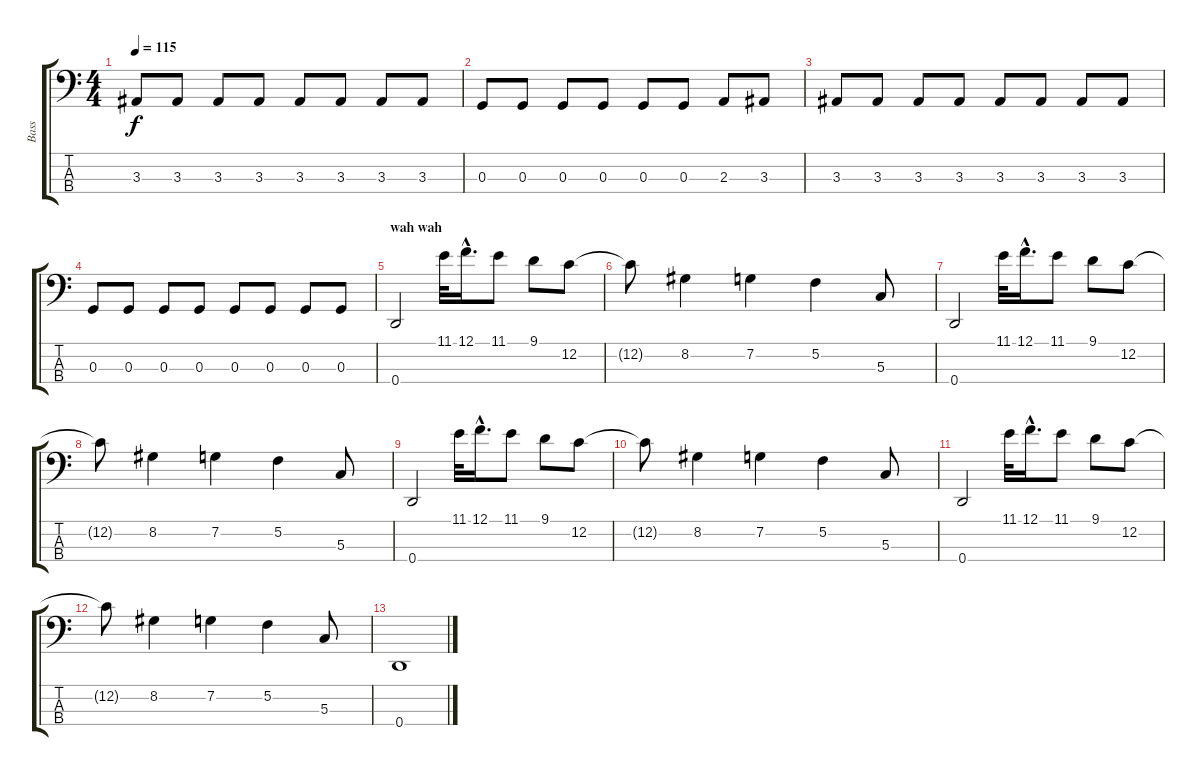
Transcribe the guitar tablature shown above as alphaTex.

\track ("Bass" "Bass") {instrument electricbassfinger}
\staff {score tabs}
\tuning (F2 C2 G1 D1) {hide}
\ts (4 4)
\tempo 115
\clef f4
\ks c
3.3.8{dy f} 3.3.8 3.3.8 3.3.8 3.3.8 3.3.8 3.3.8 3.3.8 |
0.3.8 0.3.8 0.3.8 0.3.8 0.3.8 0.3.8 2.3.8 3.3.8 |
3.3.8 3.3.8 3.3.8 3.3.8 3.3.8 3.3.8 3.3.8 3.3.8 |
0.3.8 0.3.8 0.3.8 0.3.8 0.3.8 0.3.8 0.3.8 0.3.8 |
\section ("" "wah wah")
0.4.2 11.1.32 12.1{hac}.16{d} 11.1.8 9.1.8 12.2.8 |
12.2{t}.8 8.2.4 7.2.4 5.2.4 5.3.8 |
0.4.2 11.1.32 12.1{hac}.16{d} 11.1.8 9.1.8 12.2.8 |
12.2{t}.8 8.2.4 7.2.4 5.2.4 5.3.8 |
0.4.2 11.1.32 12.1{hac}.16{d} 11.1.8 9.1.8 12.2.8 |
12.2{t}.8 8.2.4 7.2.4 5.2.4 5.3.8 |
0.4.2 11.1.32 12.1{hac}.16{d} 11.1.8 9.1.8 12.2.8 |
12.2{t}.8 8.2.4 7.2.4 5.2.4 5.3.8 |
0.4.1
